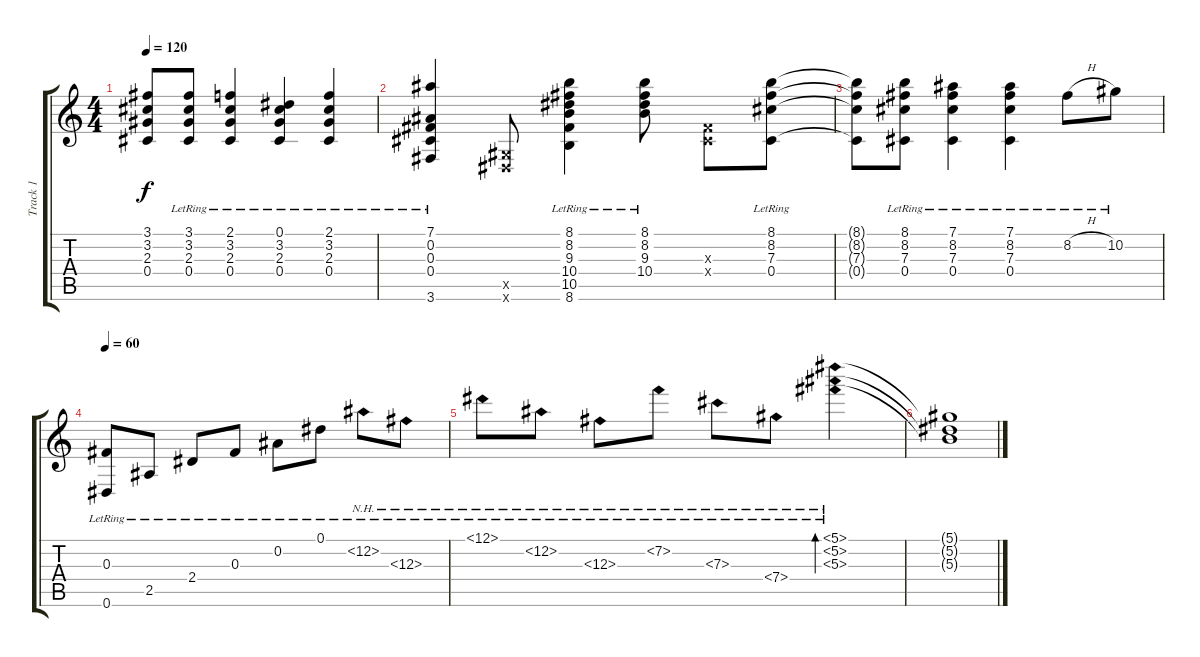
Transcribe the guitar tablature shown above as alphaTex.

\track ("Track 1" "Track 1") {instrument acousticguitarsteel}
\staff {score tabs}
\tuning (Eb4 Bb3 Gb3 Db3 Ab2 Eb2) {hide}
\ts (4 4)
\tempo 120
\clef g2
\ks c
(3.1{t} 3.2{t} 2.3{t} 0.4{t}).8{dy f} (3.1{lr} 3.2{lr} 2.3{lr} 0.4{lr}).8 (2.1{lr} 3.2{lr} 2.3{lr} 0.4{lr}).4 (0.1{lr} 3.2{lr} 2.3{lr} 0.4{lr}).4 (2.1{lr} 3.2{lr} 2.3{lr} 0.4{lr}).4 |
(7.1{lr} 0.2{lr} 0.3{lr} 0.4{lr} 3.6{lr}).4 (0.5{x} 0.6{x}).8 (8.1{lr} 8.2{lr} 9.3{lr} 10.4{lr} 10.5{lr} 8.6{lr}).4 (8.1{lr} 8.2{lr} 9.3{lr} 10.4{lr}).8 (0.3{x} 0.4{x}).8 (8.1{lr} 8.2{lr} 7.3{lr} 0.4{lr}).8 |
(8.1{t} 8.2{t} 7.3{t} 0.4{t}).8 (8.1{lr} 8.2{lr} 7.3{lr} 0.4{lr}).8 (7.1{lr} 8.2{lr} 7.3{lr} 0.4{lr}).4 (7.1{lr} 8.2{lr} 7.3{lr} 0.4{lr}).4 8.2{h lr}.8 10.2{lr}.8 |
\tempo 60
(0.3{lr} 0.6{lr}).8 2.5{lr}.8 2.4{lr}.8 0.3{lr}.8 0.2{lr}.8 0.1{lr}.8 12.2{nh lr}.8 12.3{nh lr}.8 |
12.1{nh lr}.8 12.2{nh lr}.8 12.3{nh lr}.8 7.2{nh lr}.8 7.3{nh lr}.8 7.4{nh lr}.8 (5.1{nh lr} 5.2{nh lr} 5.3{nh lr}).4{bd 480} |
(5.1{t} 5.2{t} 5.3{t}).1
